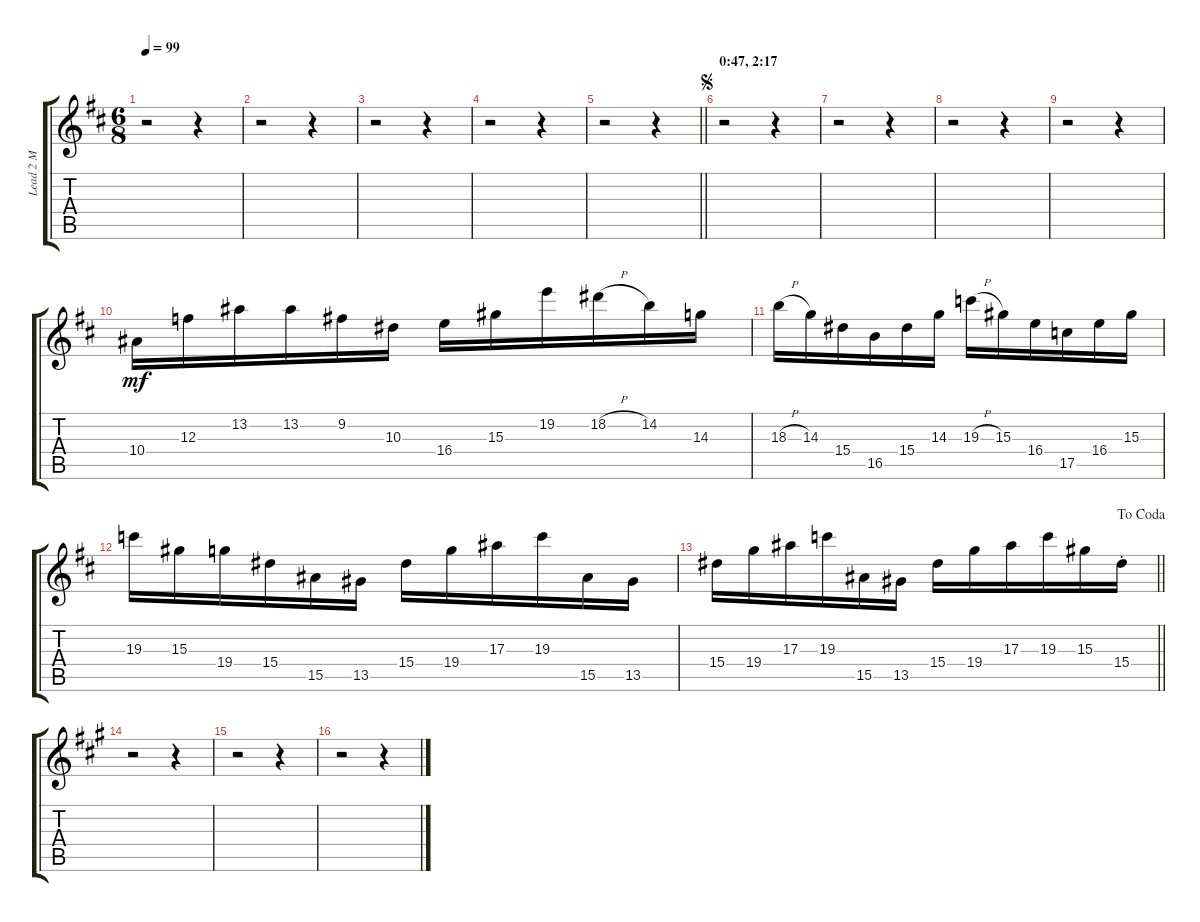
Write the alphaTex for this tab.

\track ("Lead 2 M" "Lead 2 M") {instrument distortionguitar}
\staff {score tabs}
\tuning (D4 A3 F3 C3 G2 C2) {hide}
\ts (6 8)
\tempo 99
\clef g2
\ks d
r.2{dy mf} r.4 |
r.2 r.4 |
r.2 r.4 |
r.2 r.4 |
\barLineRight lightlight
r.2 r.4 |
\section ("" "0:47, 2:17")
\jump segno
r.2 r.4 |
r.2 r.4 |
r.2 r.4 |
r.2 r.4 |
10.4.16 12.3.16 13.2.16 13.2.16 9.2.16 10.3.16 16.4.16 15.3.16 19.2.16 18.2{h}.16 14.2.16 14.3.16 |
18.3{h}.16 14.3.16 15.4.16 16.5.16 15.4.16 14.3.16 19.3{h}.16 15.3.16 16.4.16 17.5.16 16.4.16 15.3.16 |
19.3.16 15.3.16 19.4.16 15.4.16 15.5.16 13.5.16 15.4.16 19.4.16 17.3.16 19.3.16 15.5.16 13.5.16 |
\jump dacoda
\barLineRight lightlight
15.4.16 19.4.16 17.3.16 19.3.16 15.5.16 13.5.16 15.4.16 19.4.16 17.3.16 19.3.16 15.3.16 15.4{st}.16 |
\ks a
r.2 r.4 |
r.2 r.4 |
r.2 r.4
